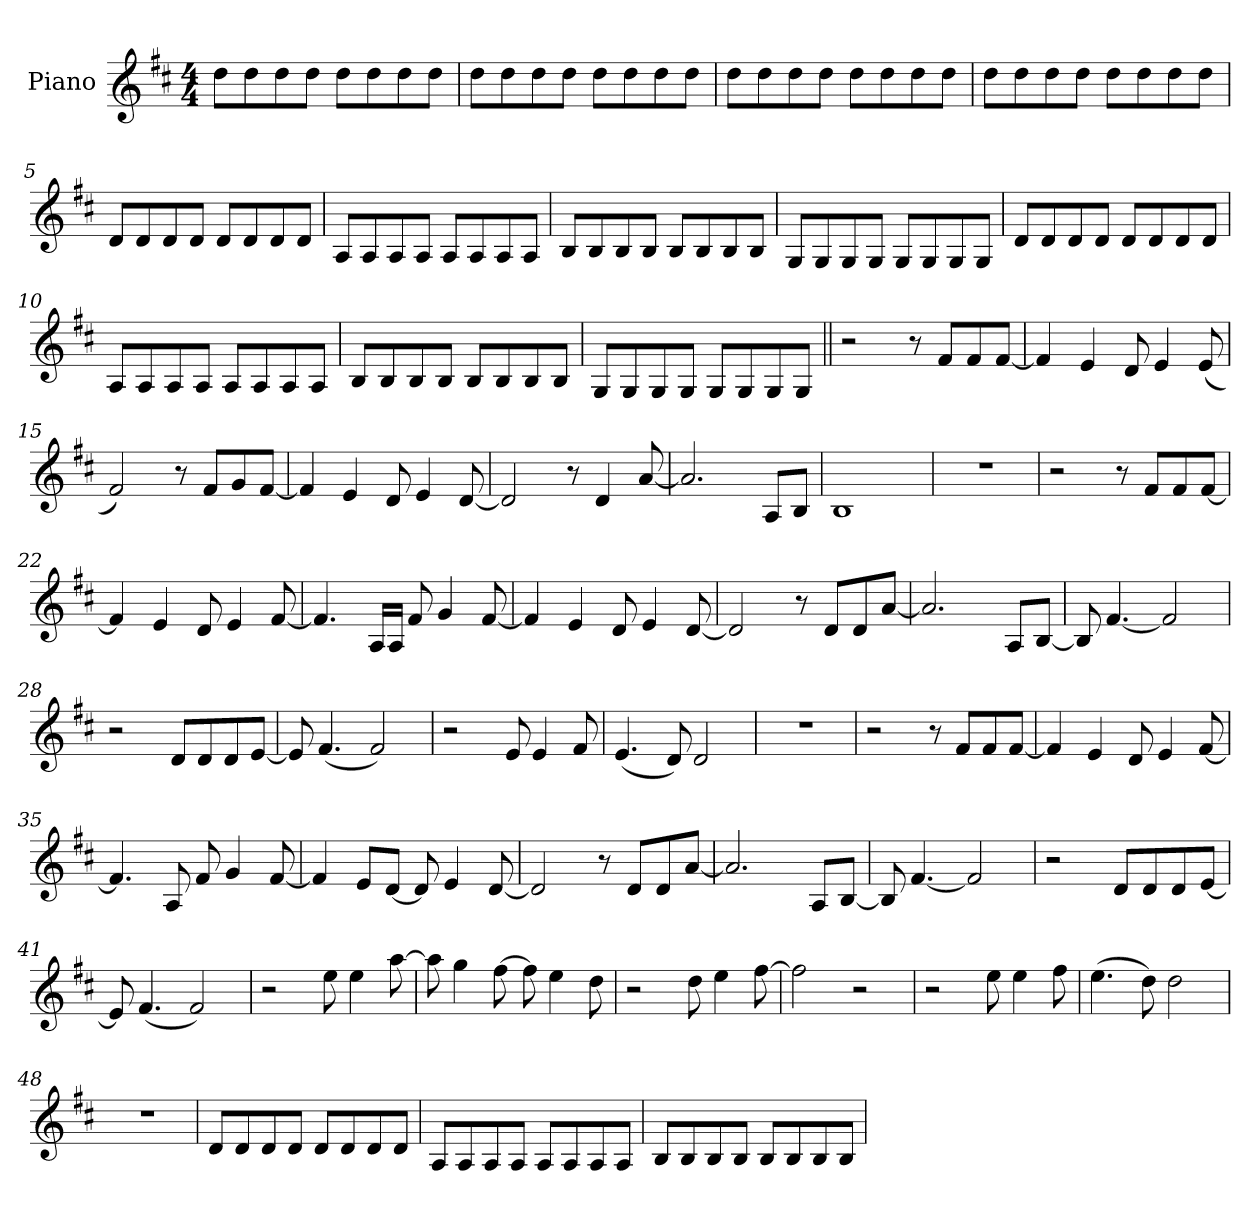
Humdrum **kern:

**kern
*part1
*staff1
*I"Piano
*I'Pno.
*clefG2
*k[f#c#]
*M4/4
=1
8dd!L
8dd!
8dd!
8dd!J
8dd!L
8dd!
8dd!
8dd!J
=2
8dd!L
8dd!
8dd!
8dd!J
8dd!L
8dd!
8dd!
8dd!J
=3
8dd!L
8dd!
8dd!
8dd!J
8dd!L
8dd!
8dd!
8dd!J
=4
8dd!L
8dd!
8dd!
8dd!J
8dd!L
8dd!
8dd!
8dd!J
=5
8d!L
8d!
8d!
8d!J
8d!L
8d!
8d!
8d!J
=6
8A!L
8A!
8A!
8A!J
8A!L
8A!
8A!
8A!J
=7
8B!L
8B!
8B!
8B!J
8B!L
8B!
8B!
8B!J
=8
8G!L
8G!
8G!
8G!J
8G!L
8G!
8G!
8G!J
=9
8d!L
8d!
8d!
8d!J
8d!L
8d!
8d!
8d!J
=10
8A!L
8A!
8A!
8A!J
8A!L
8A!
8A!
8A!J
=11
8B!L
8B!
8B!
8B!J
8B!L
8B!
8B!
8B!J
=12
8G!L
8G!
8G!
8G!J
8G!L
8G!
8G!
8G!J
=13||
2r
8r
8f#L
8f#
[8f#J
=14
4f#]
4e
8d
4e
(8e
=15
2f#)
8r
8f#L
8g
[8f#J
=16
4f#]
4e
8d
4e
[8d
=17
2d]
8r
4d
[8a
=18
2.a]
8AL
8BJ
=19
1B
=20
1r
=21
2r
8r
8f#L
8f#
[8f#J
=22
4f#]
4e
8d
4e
[8f#
=23
4.f#]
16ALL
16AJJ
8f#
4g
[8f#
=24
4f#]
4e
8d
4e
[8d
=25
2d]
8r
8dL
8d
[8aJ
=26
2.a]
8AL
[8BJ
=27
8B]
[4.f#
2f#]
=28
2r
8dL
8d
8d
[8eJ
=29
8e]
(4.f#
2f#)
=30
2r
8e
4e
8f#
=31
(4.e
8d)
2d
=32
1r
=33
2r
8r
8f#L
8f#
[8f#J
=34
4f#]
4e
8d
4e
[8f#
=35
4.f#]
8A
8f#
4g
[8f#
=36
4f#]
8eL
[8dJ
8d]
4e
[8d
=37
2d]
8r
8dL
8d
[8aJ
=38
2.a]
8AL
[8BJ
=39
8B]
[4.f#
2f#]
=40
2r
8dL
8d
8d
[8eJ
=41
8e]
(4.f#
2f#)
=42
2r
8ee
4ee
[8aa
=43
8aa]
4gg
[8ff#
8ff#]
4ee
8dd
=44
2r
8dd
4ee
[8ff#
=45
2ff#]
2r
=46
2r
8ee
4ee
8ff#
=47
(4.ee
8dd)
2dd
=48
1r
=49
8d!L
8d!
8d!
8d!J
8d!L
8d!
8d!
8d!J
=50
8A!L
8A!
8A!
8A!J
8A!L
8A!
8A!
8A!J
=51
8B!L
8B!
8B!
8B!J
8B!L
8B!
8B!
8B!J
=
*-
